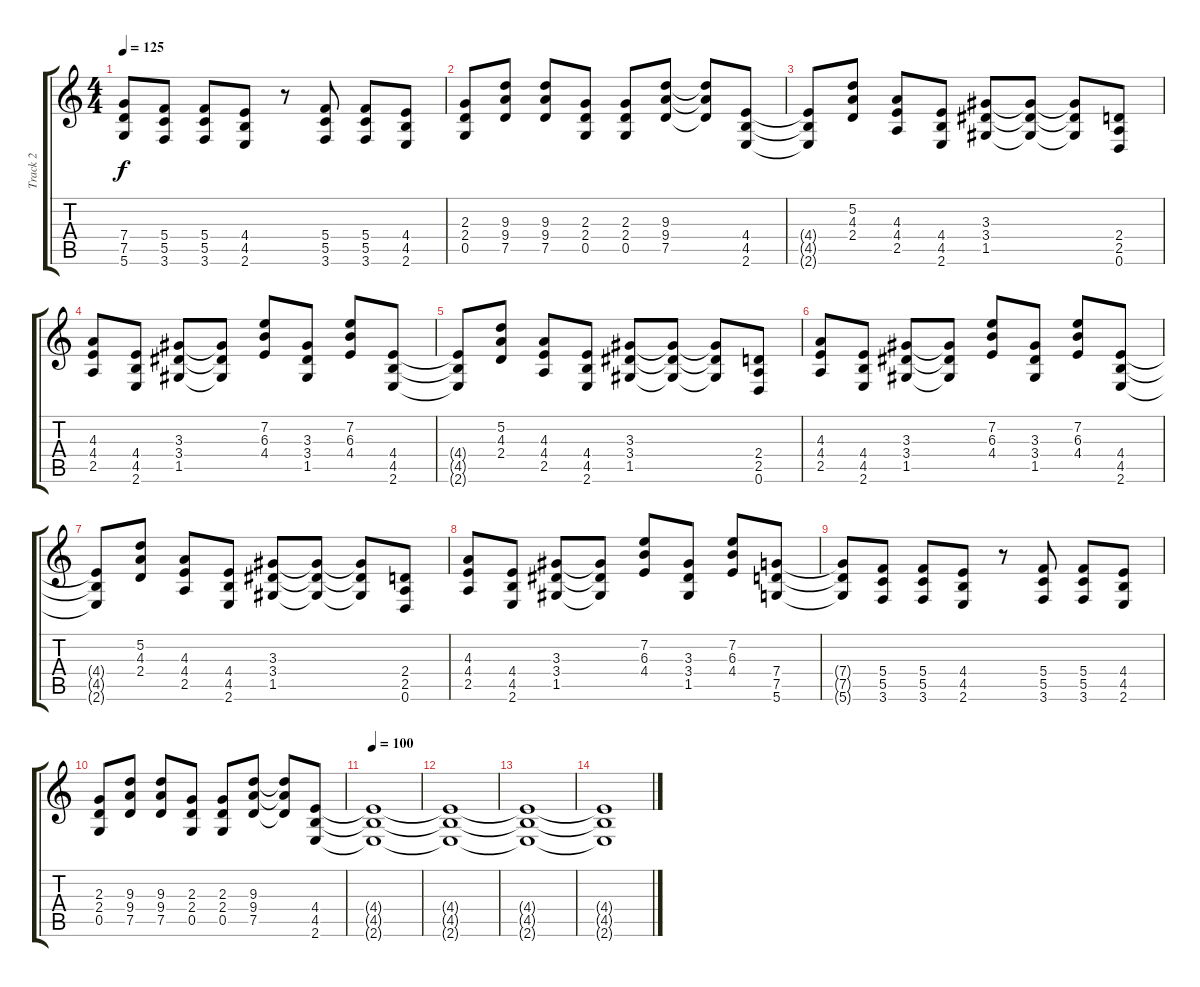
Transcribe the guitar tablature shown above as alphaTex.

\track ("Track 2" "Track 2") {instrument distortionguitar}
\staff {score tabs}
\tuning (D4 A3 F3 C3 G2 D2) {hide}
\ts (4 4)
\tempo 125
\clef g2
\ks c
(7.4{t} 7.5{t} 5.6{t}).8{dy f} (5.4 5.5 3.6).8 (5.4 5.5 3.6).8 (4.4 4.5 2.6).8 r.8 (5.4 5.5 3.6).8 (5.4 5.5 3.6).8 (4.4 4.5 2.6).8 |
(2.3 2.4 0.5).8 (9.3 9.4 7.5).8 (9.3 9.4 7.5).8 (2.3 2.4 0.5).8 (2.3 2.4 0.5).8 (9.3 9.4 7.5).8 (9.3{t} 9.4{t} 7.5{t}).8 (4.4 4.5 2.6).8 |
(4.4{t} 4.5{t} 2.6{t}).8 (5.2 4.3 2.4).8 (4.3 4.4 2.5).8 (4.4 4.5 2.6).8 (3.3 3.4 1.5).8 (3.3{t} 3.4{t} 1.5{t}).8 (3.3{t} 3.4{t} 1.5{t}).8 (2.4 2.5 0.6).8 |
(4.3 4.4 2.5).8 (4.4 4.5 2.6).8 (3.3 3.4 1.5).8 (3.3{t} 3.4{t} 1.5{t}).8 (7.2 6.3 4.4).8 (3.3 3.4 1.5).8 (7.2 6.3 4.4).8 (4.4 4.5 2.6).8 |
(4.4{t} 4.5{t} 2.6{t}).8 (5.2 4.3 2.4).8 (4.3 4.4 2.5).8 (4.4 4.5 2.6).8 (3.3 3.4 1.5).8 (3.3{t} 3.4{t} 1.5{t}).8 (3.3{t} 3.4{t} 1.5{t}).8 (2.4 2.5 0.6).8 |
(4.3 4.4 2.5).8 (4.4 4.5 2.6).8 (3.3 3.4 1.5).8 (3.3{t} 3.4{t} 1.5{t}).8 (7.2 6.3 4.4).8 (3.3 3.4 1.5).8 (7.2 6.3 4.4).8 (4.4 4.5 2.6).8 |
(4.4{t} 4.5{t} 2.6{t}).8 (5.2 4.3 2.4).8 (4.3 4.4 2.5).8 (4.4 4.5 2.6).8 (3.3 3.4 1.5).8 (3.3{t} 3.4{t} 1.5{t}).8 (3.3{t} 3.4{t} 1.5{t}).8 (2.4 2.5 0.6).8 |
(4.3 4.4 2.5).8 (4.4 4.5 2.6).8 (3.3 3.4 1.5).8 (3.3{t} 3.4{t} 1.5{t}).8 (7.2 6.3 4.4).8 (3.3 3.4 1.5).8 (7.2 6.3 4.4).8 (7.4 7.5 5.6).8 |
(7.4{t} 7.5{t} 5.6{t}).8 (5.4 5.5 3.6).8 (5.4 5.5 3.6).8 (4.4 4.5 2.6).8 r.8 (5.4 5.5 3.6).8 (5.4 5.5 3.6).8 (4.4 4.5 2.6).8 |
(2.3 2.4 0.5).8 (9.3 9.4 7.5).8 (9.3 9.4 7.5).8 (2.3 2.4 0.5).8 (2.3 2.4 0.5).8 (9.3 9.4 7.5).8 (9.3{t} 9.4{t} 7.5{t}).8 (4.4 4.5 2.6).8 |
\tempo 100
(4.4{t} 4.5{t} 2.6{t}).1 |
(4.4{t} 4.5{t} 2.6{t}).1 |
(4.4{t} 4.5{t} 2.6{t}).1 |
(4.4{t} 4.5{t} 2.6{t}).1
